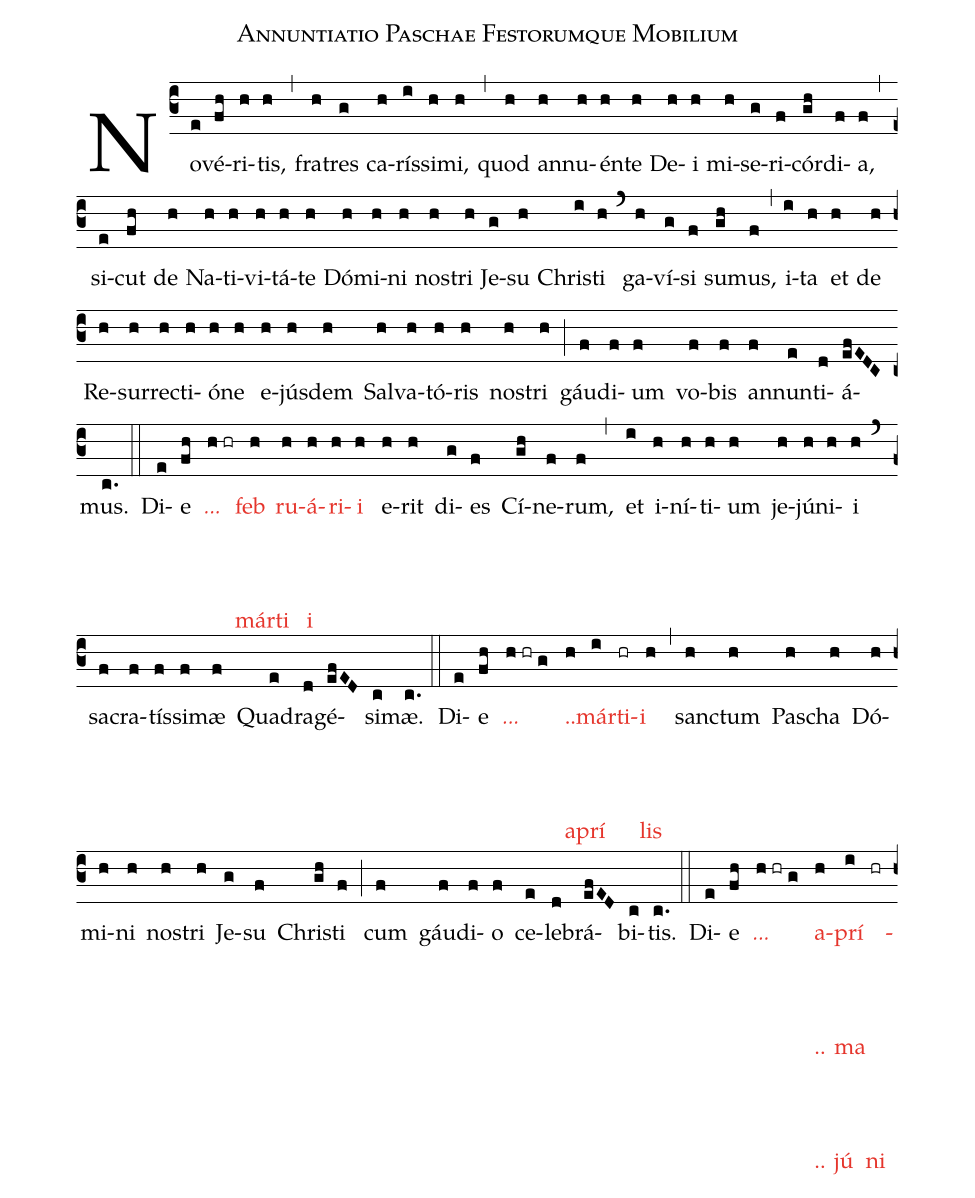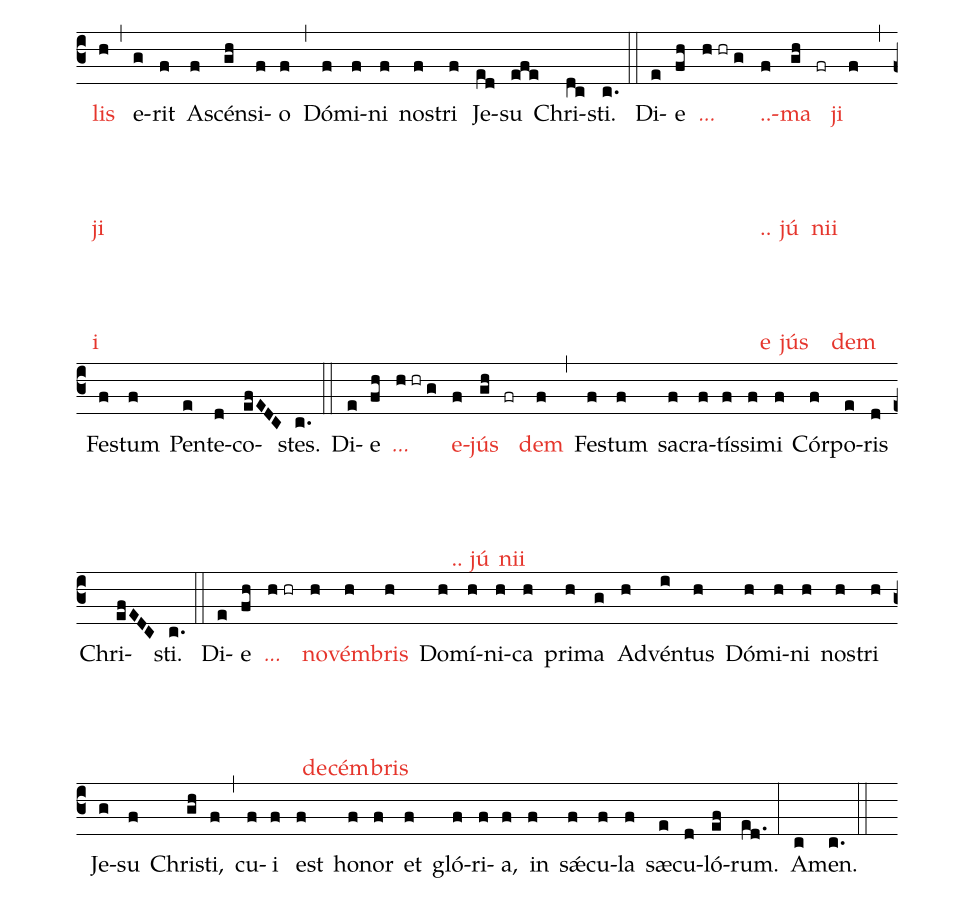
name: Annuntiatio Paschae Festorumque Mobilium;
%%
(c3)

No(e)vé(fh)ri(h)tis,(h) (,) fra(h)tres(g) ca(h)rí(i)ssi(h)mi,(h) (,)
quod(h) an(h)nu(h)én(h)te(h) De(h)i(h) mi(h)se(g)ri(f)cór(gh)di(f)a,(f) (,)
si(e)cut(fh) de(h) Na(h)ti(h)vi(h)tá(h)te(h)
Dó(h)mi(h)ni(h) nos(h)tri(h) Je(g)su(h) Chri(i)sti(h) (`) ga(h)ví(g)si(f) su(gh)mus,(f) (,)
i(i)ta(h) et(h) de(h) Re(h)sur(h)rec(h)ti(h)ó(h)ne(h)
e(h)jús(h)dem(h) Sal(h)va(h)tó(h)ris(h) nos(h)tri(h) (;) gáu(f)di(f)um(f) vo(f)bis(f)
an(f)nun(e)ti(d)á(efEDC)mus.(c.) (::)

Di(e)e(fh)
<i><c>...</c></i>(h//hr) <c><v>\vtop{\hbox{feb}\hbox{már}}</v></c>(h)<c><v>\vtop{\hbox{ru}\hbox{ti}}</v></c>(h)<c><v>\vtop{\hbox{á}\hbox{i}}</v></c>(h)<c><v>\vtop{\hbox{ri}\hbox{}}</v></c>(h)<c><v>\vtop{\hbox{i}\hbox{}}</v></c>(h)
e(h)rit(h) di(g)es(f) Cí(gh)ne(f)rum,(f) (,)
et(i) i(h)ní(h)ti(h)um(h) je(h)jú(h)ni(h)i(h) (`) sa(f)cra(f)tís(f)si(f)mæ(f)
Quad(e)ra(d)gé(efED)si(c)mæ.(c.)  (::)

Di(e)e(fh)
<i><c>...</c></i>(h//hr//g) <c><v>\vtop{\hbox{..}\hbox{a}}</v></c>(h)<c><v>\vtop{\hbox{már}\hbox{prí}}</v></c>(i)<c><v>\vtop{\hbox{ti}\hbox{}}</v></c>(hr)<c><v>\vtop{\hbox{i}\hbox{lis}}</v></c>(h)
(,) san(h)ctum(h) Pas(h)cha(h)
Dó(h)mi(h)ni(h) nos(h)tri(h) Je(g)su(f) Chri(gh)sti(f) (;) cum(f) gáu(f)di(f)o(f)
ce(e)le(d)brá(efED)bi(c)tis.(c.) (::)

Di(e)e(fh)
<i><c>...</c></i>(h//hr//g) <c><v>\vtop{\hbox{a}\hbox{..}\hbox{..}}</v></c>(h)<c><v>\vtop{\hbox{prí}\hbox{ma}\hbox{jú}}</v></c>(i)<c><v>\vtop{\hbox{}\hbox{}\hbox{ni}}</v></c>(hr)<c><v>\vtop{\hbox{lis}\hbox{ji}\hbox{i}}</v></c>(h)
(,) e(g)rit(f) As(f)cén(gh)si(f)o(f) (,) Dó(f)mi(f)ni(f) nos(f)tri(f) Je(ed)su(efe) Chri(dc)sti.(c.) (::)

Di(e)e(fh)
<i><c>...</c></i>(h//hr//g) <c><v>\vtop{\hbox{..}\hbox{..}\hbox{e}}</v></c>(f)<c><v>\vtop{\hbox{ma}\hbox{jú}\hbox{jús}}</v></c>(gh)<c><v>\vtop{\hbox{}\hbox{ni}\hbox{}}</v></c>(fr)<c><v>\vtop{\hbox{ji}\hbox{i}\hbox{dem}}</v></c>(f)
(,) Fes(f)tum(f) Pen(e)te(d)co(efEDC)stes.(c.) (::)

Di(e)e(fh)
<i><c>...</c></i>(h//hr//g) <c><v>\vtop{\hbox{e}\hbox{..}}</v></c>(f)<c><v>\vtop{\hbox{jús}\hbox{jú}}</v></c>(gh)<c><v>\vtop{\hbox{}\hbox{ni}}</v></c>(fr)<c><v>\vtop{\hbox{dem}\hbox{i}}</v></c>(f)
(,) Fes(f)tum(f) sa(f)cra(f)tís(f)si(f)mi(f) Cór(f)po(e)ris(d) Chri(efEDC)sti.(c.) (::)

Di(e)e(fh)
<i><c>...</c></i>(h//hr) <c><v>\vtop{\hbox{no}\hbox{de}}</v></c>(h)<c><v>\vtop{\hbox{vém}\hbox{cém}}</v></c>(h)<c><v>\vtop{\hbox{bris}\hbox{bris}}</v></c>(h)
Do(h)mí(h)ni(h)ca(h) pri(h)ma(g) Ad(h)vén(i)tus(h) Dó(h)mi(h)ni(h) nos(h)tri(h)
Je(g)su(f) Chri(gh)sti,(f) (,) cu(f)i(f) est(f) ho(f)nor(f)
et(f) gló(f)ri(f)a,(f) in(f) s<sp>'æ</sp>(f)cu(f)la(f)
sæ(e)cu(d)ló(ef)rum.(ed.) (:) A(c)men.(c.) (::)
